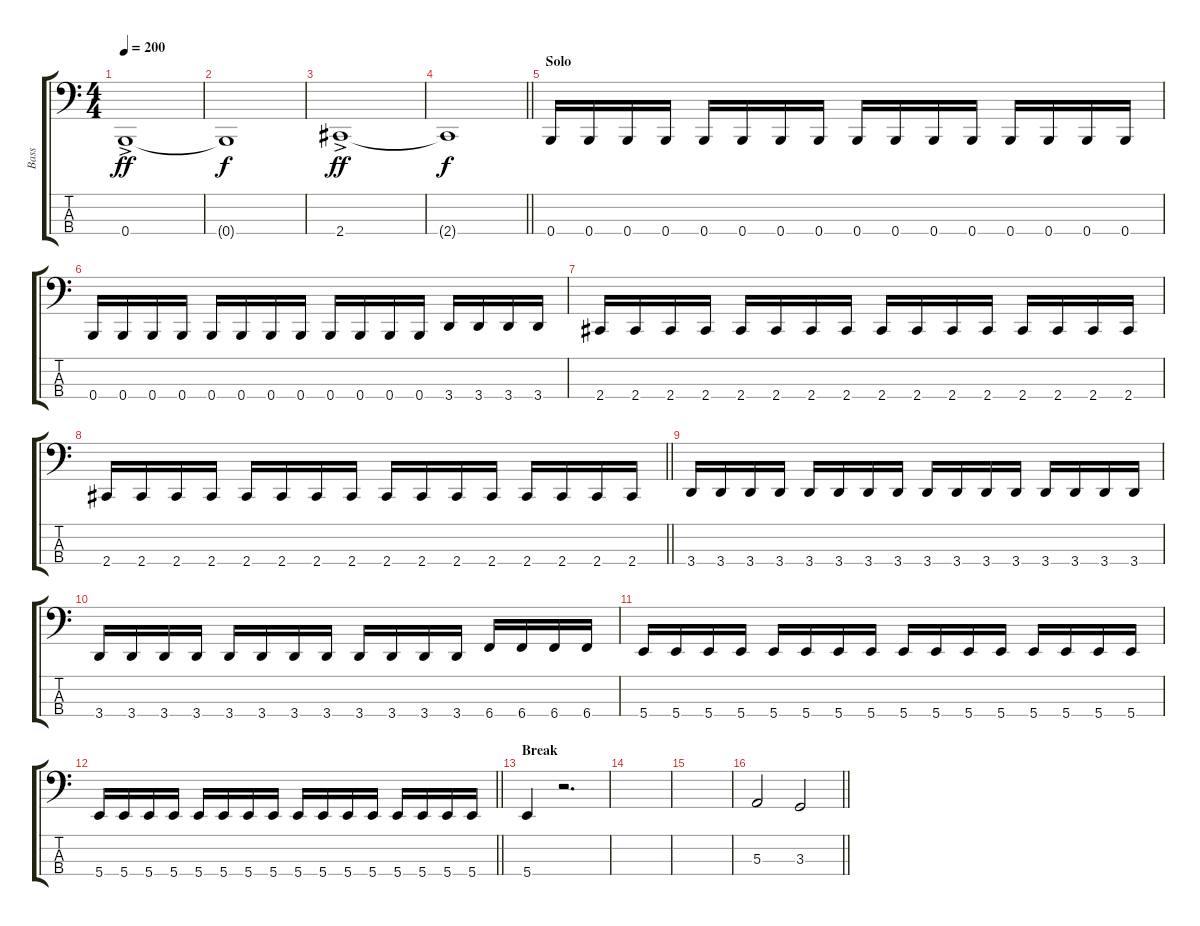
\track ("Bass" "Bass") {instrument electricbassfinger}
\staff {score tabs}
\tuning (D2 A1 E1 B0) {hide}
\ts (4 4)
\section ("" "")
\tempo 200
\clef f4
\ks c
0.4{ac}.1{dy ff} |
0.4{t}.1{dy f} |
2.4{ac}.1{dy ff} |
\barLineRight lightlight
2.4{t}.1{dy f} |
\section ("" "Solo")
0.4.16 0.4.16 0.4.16 0.4.16 0.4.16 0.4.16 0.4.16 0.4.16 0.4.16 0.4.16 0.4.16 0.4.16 0.4.16 0.4.16 0.4.16 0.4.16 |
0.4.16 0.4.16 0.4.16 0.4.16 0.4.16 0.4.16 0.4.16 0.4.16 0.4.16 0.4.16 0.4.16 0.4.16 3.4.16 3.4.16 3.4.16 3.4.16 |
2.4.16 2.4.16 2.4.16 2.4.16 2.4.16 2.4.16 2.4.16 2.4.16 2.4.16 2.4.16 2.4.16 2.4.16 2.4.16 2.4.16 2.4.16 2.4.16 |
\barLineRight lightlight
2.4.16 2.4.16 2.4.16 2.4.16 2.4.16 2.4.16 2.4.16 2.4.16 2.4.16 2.4.16 2.4.16 2.4.16 2.4.16 2.4.16 2.4.16 2.4.16 |
\section ("" "")
3.4.16 3.4.16 3.4.16 3.4.16 3.4.16 3.4.16 3.4.16 3.4.16 3.4.16 3.4.16 3.4.16 3.4.16 3.4.16 3.4.16 3.4.16 3.4.16 |
3.4.16 3.4.16 3.4.16 3.4.16 3.4.16 3.4.16 3.4.16 3.4.16 3.4.16 3.4.16 3.4.16 3.4.16 6.4.16 6.4.16 6.4.16 6.4.16 |
5.4.16 5.4.16 5.4.16 5.4.16 5.4.16 5.4.16 5.4.16 5.4.16 5.4.16 5.4.16 5.4.16 5.4.16 5.4.16 5.4.16 5.4.16 5.4.16 |
\barLineRight lightlight
5.4.16 5.4.16 5.4.16 5.4.16 5.4.16 5.4.16 5.4.16 5.4.16 5.4.16 5.4.16 5.4.16 5.4.16 5.4.16 5.4.16 5.4.16 5.4.16 |
\section ("" "Break")
5.4.4 r.2{d} |
|
|
\barLineRight lightlight
5.3.2 3.3.2
